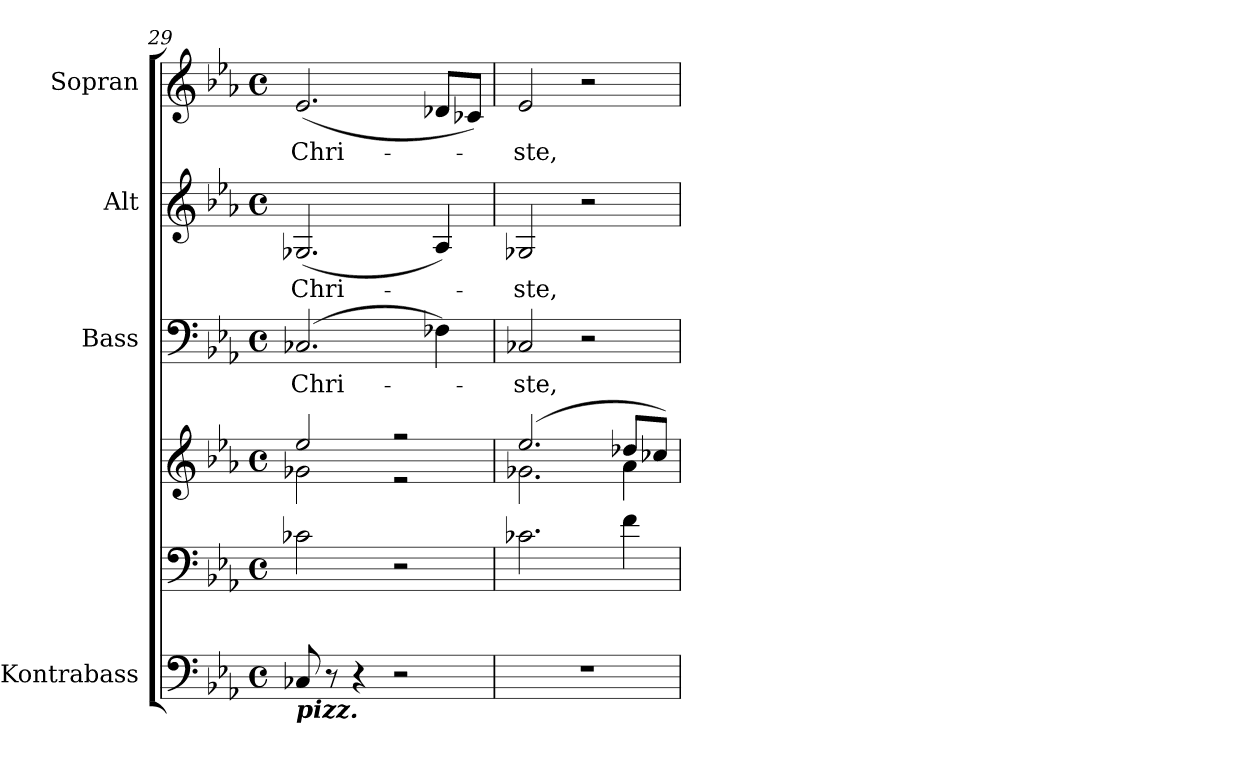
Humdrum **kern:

**kern	**kern	**kern	**kern	**text	**kern	**text	**kern	**text
*part5	*part4	*part4	*part3	*part3	*part2	*part2	*part1	*part1
*staff6	*staff5	*staff4	*staff3	*staff3	*staff2	*staff2	*staff1	*staff1
*I"Kontrabass	*	*	*I"Bass	*	*I"Alt	*	*I"Sopran	*
*I'Kb.	*	*	*I'B.	*	*I'A.	*	*I'S.	*
*clefF4	*clefF4	*clefG2	*clefF4	*	*clefG2	*	*clefG2	*
*ITrd7c12	*	*	*	*	*	*	*	*
*k[b-e-a-]	*k[b-e-a-]	*k[b-e-a-]	*k[b-e-a-]	*	*k[b-e-a-]	*	*k[b-e-a-]	*
*E-:	*E-:	*E-:	*E-:	*	*E-:	*	*E-:	*
*M4/4	*M4/4	*M4/4	*M4/4	*	*M4/4	*	*M4/4	*
*met(c)	*met(c)	*met(c)	*met(c)	*	*met(c)	*	*met(c)	*
=29	=29	=29	=29	=29	=29	=29	=29	=29
*	*	*^	*	*	*	*	*	*
!LO:TX:b:Bi:t=pizz.	!	!	!	!	!	!	!	!	!
!	!	!	!	!	!LO:LY:b	!	!LO:LY:b	!	!LO:LY:b
8CC-X/	2c-X\	2ee-/	2g-X\	(2.C-X/	Chri-	(2.G-X/	Chri-	(<2.e-/	Chri-
8r	.	.	.	.	.	.	.	.	.
4r	.	.	.	.	.	.	.	.	.
2r	2r	2r	2r	.	.	.	.	.	.
.	.	.	.	4F-X\)	.	4A-/)	.	8d-X/L	.
.	.	.	.	.	.	.	.	8c-X/J)	.
=30	=30	=30	=30	=30	=30	=30	=30	=30	=30
!	!	!	!	!	!LO:LY:b	!	!LO:LY:b	!	!LO:LY:b
1r	2.c-X\	(2.ee-/	2.g-X\	2C-X/	-ste,	2G-X/	-ste,	2e-/	-ste,
.	.	.	.	2r	.	2r	.	2r	.
.	4f\	8dd-X/L	4a-\	.	.	.	.	.	.
.	.	8cc-X/J)	.	.	.	.	.	.	.
*	*	*v	*v	*	*	*	*	*	*
=	=	=	=	=	=	=	=	=
*-	*-	*-	*-	*-	*-	*-	*-	*-
